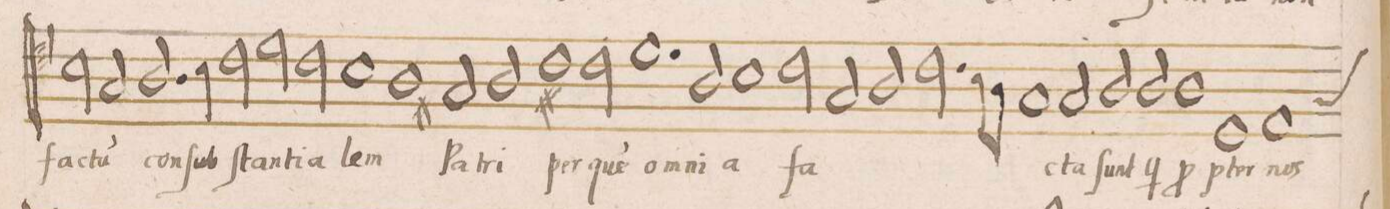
**kern	**text
*I"ALTVS	*
*clefC4	*
*k[]	*
*met(C|)	*
*M2/1	*
2B\	fa-
2Gny/	-ctu(m)
2.A/	con-
4B\	-ſub-
=52-	=52-
2c\	-ſtan-
2d\	-ti-
2c\	-a-
1B\	-lem
=53-	=53-
1A\	.
2G#X/	Pa-
=54-	=54-
2A/	-tri
1c#X\	per
2c#\	que(m)
=55-	=55-
1.d\	om-
2A/	-ni-
=56-	=56-
1B\	-a
2cny\	fa-
2Gny/	.
=57-	=57-
2A/	.
2.c\	.
8B\L	.
8A\J	.
1G/	.
=58-	=58-
2G/	cta
2A/	ſunt
2A/	(Qui)
=59-	=59-
1A\	(pro)-
1D/	-pter
=60-	=60-
*custos:G	*
1E/	nos
*-	*-
